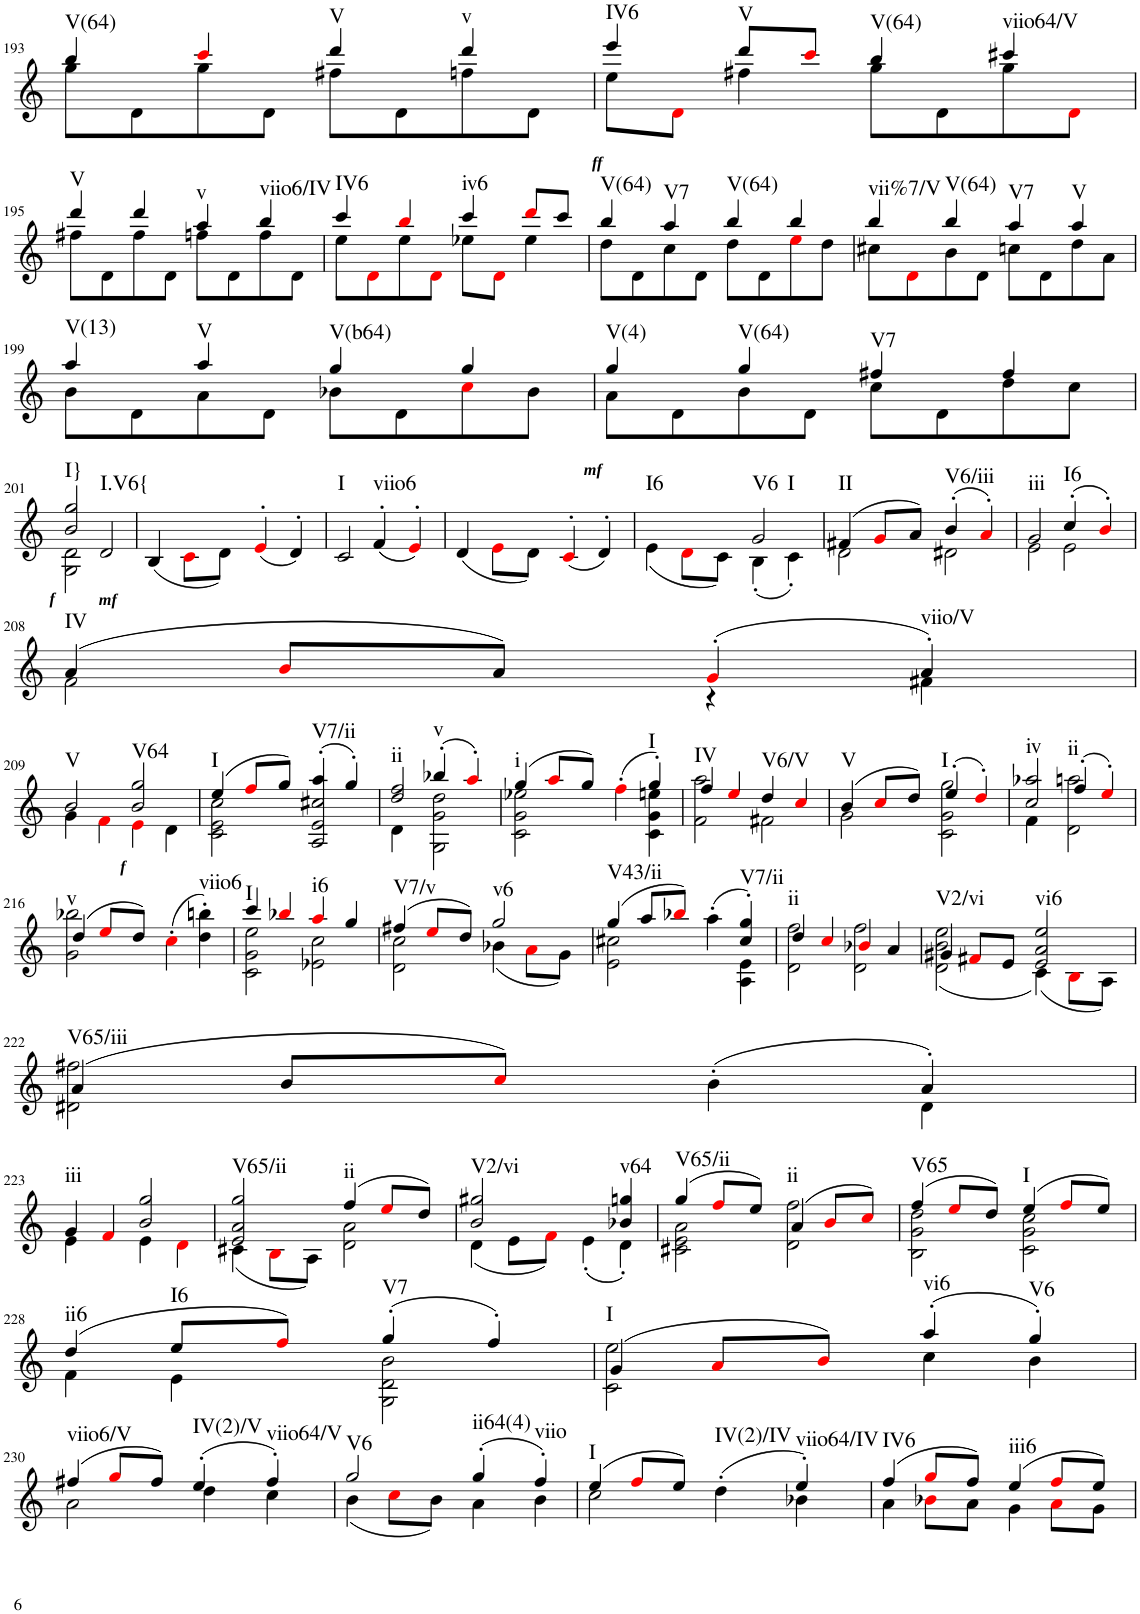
**kern	**harte
*part1	*part1
*staff1	*
*I"unbenannt	*
!!LO:PB:g=z
*clefG2	*
*k[]	*
*M2/2	*
=193	=193
*^	*
!	!	!LO:H:kt=V(64)
4bb/	8gg\L	N
.	8d\	.
4ccci/	8gg\	.
.	8d\J	.
!	!	!LO:H:kt=V
4ddd/	8ff#X\L	N
.	8d\	.
!	!	!LO:H:kt=v
4ddd/	8ffn\	N
.	8d\J	.
=194	=194	=194
!LO:TX:b:Bi:t=ff	!	!LO:H:kt=IV6
4eee/	8ee\L	N
.	8di\J	.
!	!	!LO:H:kt=V
8ddd/L	4ff#X\	N
8ccci/J	.	.
!	!	!LO:H:kt=V(64)
4bb/	8gg\L	N
.	8d\	.
!	!	!LO:H:kt=viio64/V
4ccc#X/	8gg\	N
.	8di\J	.
!!LO:LB:g=z	!!
=195	=195	=195
!	!	!LO:H:kt=V
4ddd/	8ff#X\L	N
.	8d\	.
4ddd/	8ff#\	.
.	8d\J	.
!	!	!LO:H:kt=v
4aa/	8ffn\L	N
.	8d\	.
!	!	!LO:H:kt=viio6/IV
4bb/	8ff\	N
.	8d\J	.
=196	=196	=196
!	!	!LO:H:kt=IV6
4ccc/	8ee\L	N
.	8di\	.
4bbi/	8ee\	.
.	8di\J	.
!	!	!LO:H:kt=iv6
4ccc/	8ee-X\L	N
.	8di\J	.
8dddi/L	4ee-\	.
8ccc/J	.	.
=197	=197	=197
!	!	!LO:H:kt=V(64)
4bb/	8dd\L	N
.	8d\	.
!	!	!LO:H:kt=V7
4aa/	8cc\	N
.	8d\J	.
!	!	!LO:H:kt=V(64)
4bb/	8dd\L	N
.	8d\	.
4bb/	8eei\	.
.	8dd\J	.
=198	=198	=198
!	!	!LO:H:kt=vii%7/V
4bb/	8cc#X\L	N
.	8di\	.
!	!	!LO:H:kt=V(64)
4bb/	8b\	N
.	8d\J	.
!	!	!LO:H:kt=V7
4aa/	8ccn\L	N
.	8d\	.
!	!	!LO:H:kt=V
4aa/	8dd\	N
.	8a\J	.
!!LO:LB:g=z	!!
=199	=199	=199
!	!	!LO:H:kt=V(13)
4aa/	8b\L	N
.	8d\	.
!	!	!LO:H:kt=V
4aa/	8a\	N
.	8d\J	.
!	!	!LO:H:kt=V(b64)
4gg/	8b-X\L	N
.	8d\	.
4gg/	8cci\	.
.	8b-\J	.
=200	=200	=200
!LO:TX:b:Bi:t=mf	!	!LO:H:kt=V(4)
4gg/	8a\L	N
.	8d\	.
!	!	!LO:H:kt=V(64)
4gg/	8b\	N
.	8d\J	.
!	!	!LO:H:kt=V7
4ff#X/	8cc\L	N
.	8d\	.
4ff#/	8dd\	.
.	8cc\J	.
!!LO:LB:g=z	!!
=201	=201	=201
!LO:TX:b:Bi:t=f	!	!LO:H:kt=I}
2b/ 2gg/	2G\ 2d\	N
!LO:TX:b:Bi:t=mf	!	!LO:H:kt=I.V6{
2ryy	2d/	N
=202	=202	=202
1ryy	(4B/	.
.	8ci\L	.
.	8d\J)	.
.	(4e'i/	.
.	4d'/)	.
=203	=203	=203
!	!	!LO:H:n=1:kt=I
!	!	!LO:H:n=2:kt=viio6
1ryy	2c/	N N
.	(4f'/	.
.	4e'i/)	.
=204	=204	=204
1ryy	(4d/	.
.	8ei\L	.
.	8d\J)	.
.	(4c'i/	.
.	4d'/)	.
=205	=205	=205
!	!	!LO:H:kt=I6
2ryy	(4e\	N
.	8di\L	.
.	8c\J)	.
!	!	!LO:H:n=1:kt=V6
!	!	!LO:H:n=2:kt=I
2g/	(4B'\	N N
.	4c'\)	.
=206	=206	=206
!	!	!LO:H:kt=II
(4f#X/	2d\	N
8gi/L	.	.
8a/J)	.	.
!	!	!LO:H:kt=V6/iii
(4b'/	2d#X\	N
4a'i/)	.	.
=207	=207	=207
!	!	!LO:H:kt=iii
2g/	2e\	N
!	!	!LO:H:kt=I6
(4cc'/	2e\	N
4b'i/)	.	.
!!LO:LB:g=z	!!
=208	=208	=208
!	!	!LO:H:kt=IV
(4a/	2f\	N
8bi/L	.	.
8a/J)	.	.
(4g'i/	4r	.
!	!	!LO:H:kt=viio/V
4a'/)	4f#X\	N
!!LO:LB:g=z	!!
=209	=209	=209
!	!	!LO:H:kt=V
2b/	4g\	N
.	4fi\	.
!LO:TX:b:Bi:t=f	!	!LO:H:kt=V64
2b/ 2gg/	4ei\	N
.	4d\	.
=210	=210	=210
!	!	!LO:H:kt=I
(4ee/	2c\ 2e\ 2cc\	N
8ffi/L	.	.
8gg/J)	.	.
!	!	!LO:H:kt=V7/ii
(4aa'/	2A/ 2e/ 2cc#X/	N
4gg'/)	.	.
=211	=211	=211
!	!	!LO:H:kt=ii
2dd/ 2ff/	4d\	N
.	4ryy	.
!	!	!LO:H:kt=v
(4bb-X'/	2G\ 2g\ 2dd\	N
4aa'i/)	.	.
=212	=212	=212
!	!	!LO:H:kt=i
(4gg/	2c\ 2g\ 2ee-X\	N
8aai/L	.	.
8gg/J)	.	.
(4ff'i\	4ryy	.
!	!	!LO:H:kt=I
4gg'/)	4c\ 4g\ 4een\	N
=213	=213	=213
!	!	!LO:H:kt=IV
4ff/	2f\ 2aa\	N
4eei/	.	.
!	!	!LO:H:kt=V6/V
4dd/	2f#X\	N
4cci/	.	.
=214	=214	=214
!	!	!LO:H:kt=V
(4b/	2g\	N
8cci/L	.	.
8dd/J)	.	.
!	!	!LO:H:kt=I
(4ee'/	2c\ 2g\ 2gg\	N
4dd'i/)	.	.
=215	=215	=215
!	!	!LO:H:kt=iv
2cc/ 2aa-X/	4f\	N
.	4ryy	.
!	!	!LO:H:kt=ii
(4ff'/	2d\ 2aan\	N
4ee'i/)	.	.
!!LO:LB:g=z	!!
=216	=216	=216
!	!	!LO:H:kt=v
(4dd/	2g\ 2bb-X\	N
8eei/L	.	.
8dd/J)	.	.
(4cc'i\	2ryy	.
!	!	!LO:H:kt=viio6
4dd\' 4bbn\')	.	N
=217	=217	=217
!	!	!LO:H:kt=I
4ccc/	2c\ 2g\ 2ee\	N
4bb-Xi/	.	.
!	!	!LO:H:kt=i6
4aai/	2e-X\ 2cc\	N
4gg/	.	.
=218	=218	=218
!	!	!LO:H:kt=V7/v
(4ff#X/	2d\ 2cc\	N
8eei/L	.	.
8dd/J)	.	.
!	!	!LO:H:kt=v6
2gg/	(4b-X\	N
.	8ai\L	.
.	8g\J)	.
=219	=219	=219
!	!	!LO:H:kt=V43/ii
(4gg/	2e\ 2cc#X\	N
8aa/L	.	.
8bb-Xi/J)	.	.
(4aa'\	4ryy	.
!	!	!LO:H:kt=V7/ii
4cc#/' 4gg/')	4A\ 4e\	N
=220	=220	=220
!	!	!LO:H:kt=ii
4dd/	2d\ 2ff\	N
4cci/	.	.
4b-Xi/	2d\ 2ff\	.
4a/	.	.
=221	=221	=221
!	!	!LO:H:kt=V2/vi
4g#X/	(2d\ 2b\ 2ee\	N
8f#Xi/L	.	.
8e/J	.	.
!	!	!LO:H:kt=vi6
2e/ 2a/ 2ee/	(4c\)	N
.	8Bi\L	.
.	8A\J)	.
!!LO:LB:g=z	!!
=222	=222	=222
!	!	!LO:H:kt=V65/iii
(4a/	2d#X\ 2ff#X\	N
8b/L	.	.
8cci/J)	.	.
(4b'\	4ryy	.
4a'/)	4d#\	.
!!LO:LB:g=z	!!
=223	=223	=223
!	!	!LO:H:kt=iii
4g/	4e\	N
4fi/	4ryy	.
2b/ 2gg/	4e\	.
.	4di\	.
=224	=224	=224
!	!	!LO:H:kt=V65/ii
2e/ 2a/ 2gg/	(4c#X\	N
.	8Bi\L	.
.	8A\J)	.
!	!	!LO:H:kt=ii
(4ff/	2d\ 2a\	N
8eei/L	.	.
8dd/J)	.	.
=225	=225	=225
!	!	!LO:H:kt=V2/vi
2b/ 2gg#X/	(4d\	N
.	8e\L	.
.	8fi\J)	.
4ryy	(4e'\	.
!	!	!LO:H:kt=v64
4b-X/ 4ggn/	4d'\)	N
=226	=226	=226
!	!	!LO:H:kt=V65/ii
(4gg/	2c#X\ 2e\ 2a\	N
8ffi/L	.	.
8ee/J)	.	.
!	!	!LO:H:kt=ii
(4a/	2d\ 2ff\	N
8bi/L	.	.
8cci/J)	.	.
=227	=227	=227
!	!	!LO:H:kt=V65
(4ff/	2B\ 2g\ 2dd\	N
8eei/L	.	.
8dd/J)	.	.
!	!	!LO:H:kt=I
(4ee/	2c\ 2g\ 2cc\	N
8ffi/L	.	.
8ee/J)	.	.
!!LO:LB:g=z	!!
=228	=228	=228
!	!	!LO:H:kt=ii6
(4dd/	4f\	N
!	!	!LO:H:kt=I6
8ee/L	4e\	N
8ffi/J)	.	.
!	!	!LO:H:kt=V7
(4gg'/	2G\ 2d\ 2b\	N
4ff'/)	.	.
=229	=229	=229
!	!	!LO:H:kt=I
(4g/	2c\ 2ee\	N
8ai/L	.	.
8bi/J)	.	.
!	!	!LO:H:kt=vi6
(4aa'/	4cc\	N
!	!	!LO:H:kt=V6
4gg'/)	4b\	N
!!LO:LB:g=z	!!
=230	=230	=230
!	!	!LO:H:kt=viio6/V
(4ff#X/	2a\	N
8ggi/L	.	.
8ff#/J)	.	.
!	!	!LO:H:kt=IV(2)/V
(4ee'/	4dd\	N
!	!	!LO:H:kt=viio64/V
4ff#'/)	4cc\	N
=231	=231	=231
!	!	!LO:H:kt=V6
2gg/	(4b\	N
.	8cci\L	.
.	8b\J)	.
!	!	!LO:H:kt=ii64(4)
(4gg'/	4a\	N
!	!	!LO:H:kt=viio
4ff'/)	4b\	N
=232	=232	=232
!	!	!LO:H:kt=I
(4ee/	2cc\	N
8ffi/L	.	.
8ee/J)	.	.
!	!	!LO:H:kt=IV(2)/IV
(4dd'\	4ryy	N
!	!	!LO:H:kt=viio64/IV
4ee'/)	4b-X\	N
=233	=233	=233
!	!	!LO:H:kt=IV6
(4ff/	4a\	N
8ggi/L	8b-Xi\L	.
8ff/J)	8a\J	.
!	!	!LO:H:kt=iii6
(4ee/	4g\	N
8ffi/L	8ai\L	.
8ee/J)	8g\J	.
*v	*v	*
=	=
*-	*-
